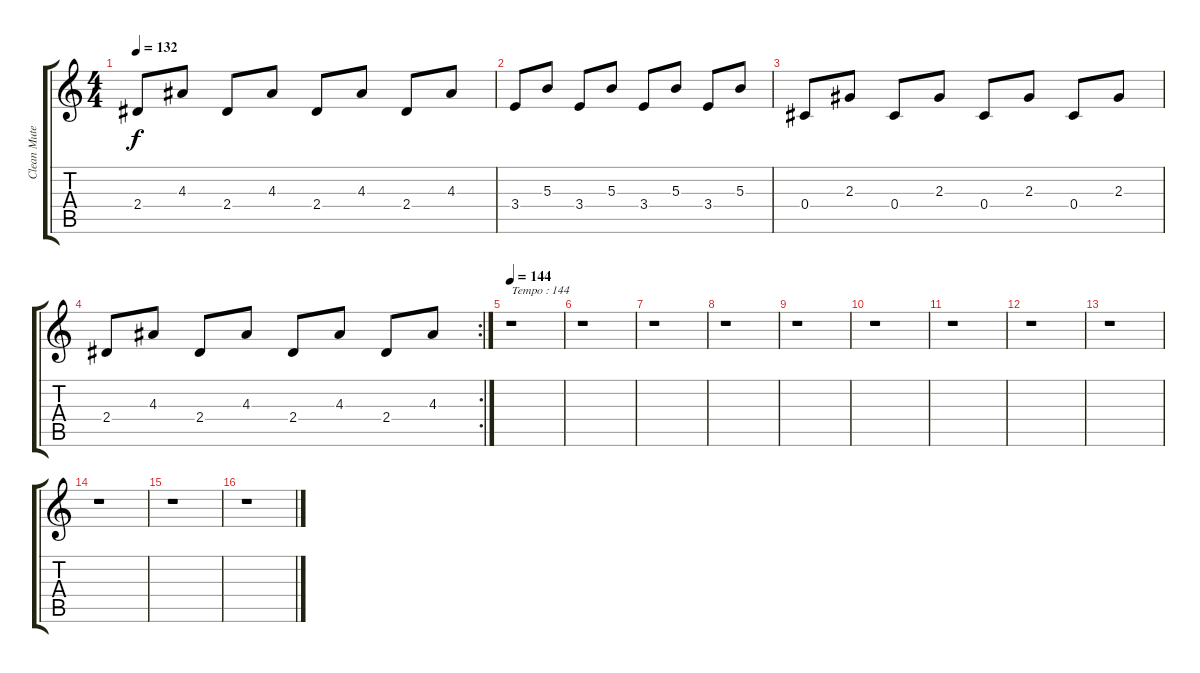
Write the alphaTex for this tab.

\track ("Clean Muted" "Clean Mute") {instrument electricguitarmuted}
\staff {score tabs}
\tuning (Eb4 Bb3 Gb3 Db3 Ab2 Eb2) {hide}
\ts (4 4)
\tempo 132
\clef g2
\ks c
2.4.8{dy f} 4.3.8 2.4.8 4.3.8 2.4.8 4.3.8 2.4.8 4.3.8 |
3.4.8 5.3.8 3.4.8 5.3.8 3.4.8 5.3.8 3.4.8 5.3.8 |
0.4.8 2.3.8 0.4.8 2.3.8 0.4.8 2.3.8 0.4.8 2.3.8 |
\rc 2
2.4.8 4.3.8 2.4.8 4.3.8 2.4.8 4.3.8 2.4.8 4.3.8 |
\tempo 144
r.1{txt "Tempo : 144"} |
r.1 |
r.1 |
r.1 |
r.1 |
r.1 |
r.1 |
r.1 |
r.1 |
r.1 |
r.1 |
r.1
